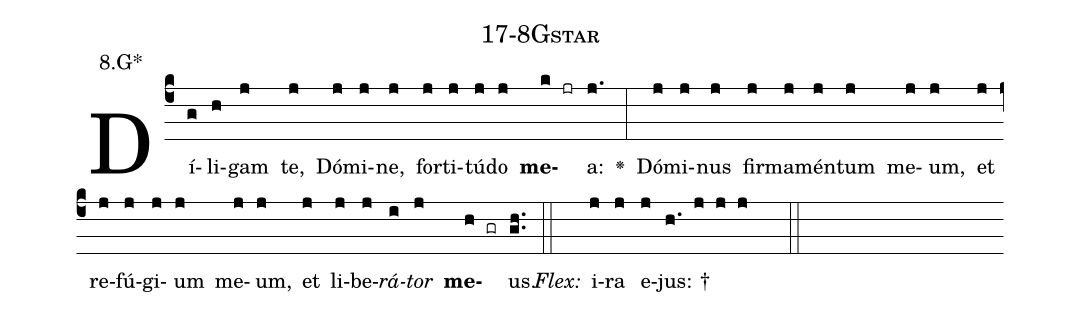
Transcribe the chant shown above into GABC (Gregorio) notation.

name: 17-8Gstar;
annotation: 8.G*;
%%
(c4)Dí(g)li(h)gam(j) te,(j) Dó(j)mi(j)ne,(j) for(j)ti(j)tú(j)do(j) <b>me</b>(k jr)a:(j.) <v>\greheightstar</v>(:) Dó(j)mi(j)nus(j) fir(j)ma(j)mén(j)tum(j) me(j)um,(j) et(j) re(j)fú(j)gi(j)um(j) me(j)um,(j) et(j) li(j)be(j)<i>rá</i>(i)<i>tor</i>(j) <b>me</b>(h gr)us.(gh..) (::)
<i>Flex:</i>()  i(j)ra(j) e(j)jus: †(h. j j j  ::)

%E(j) u(j) o(i) u(j) a(h) e.(gh..) (::)
